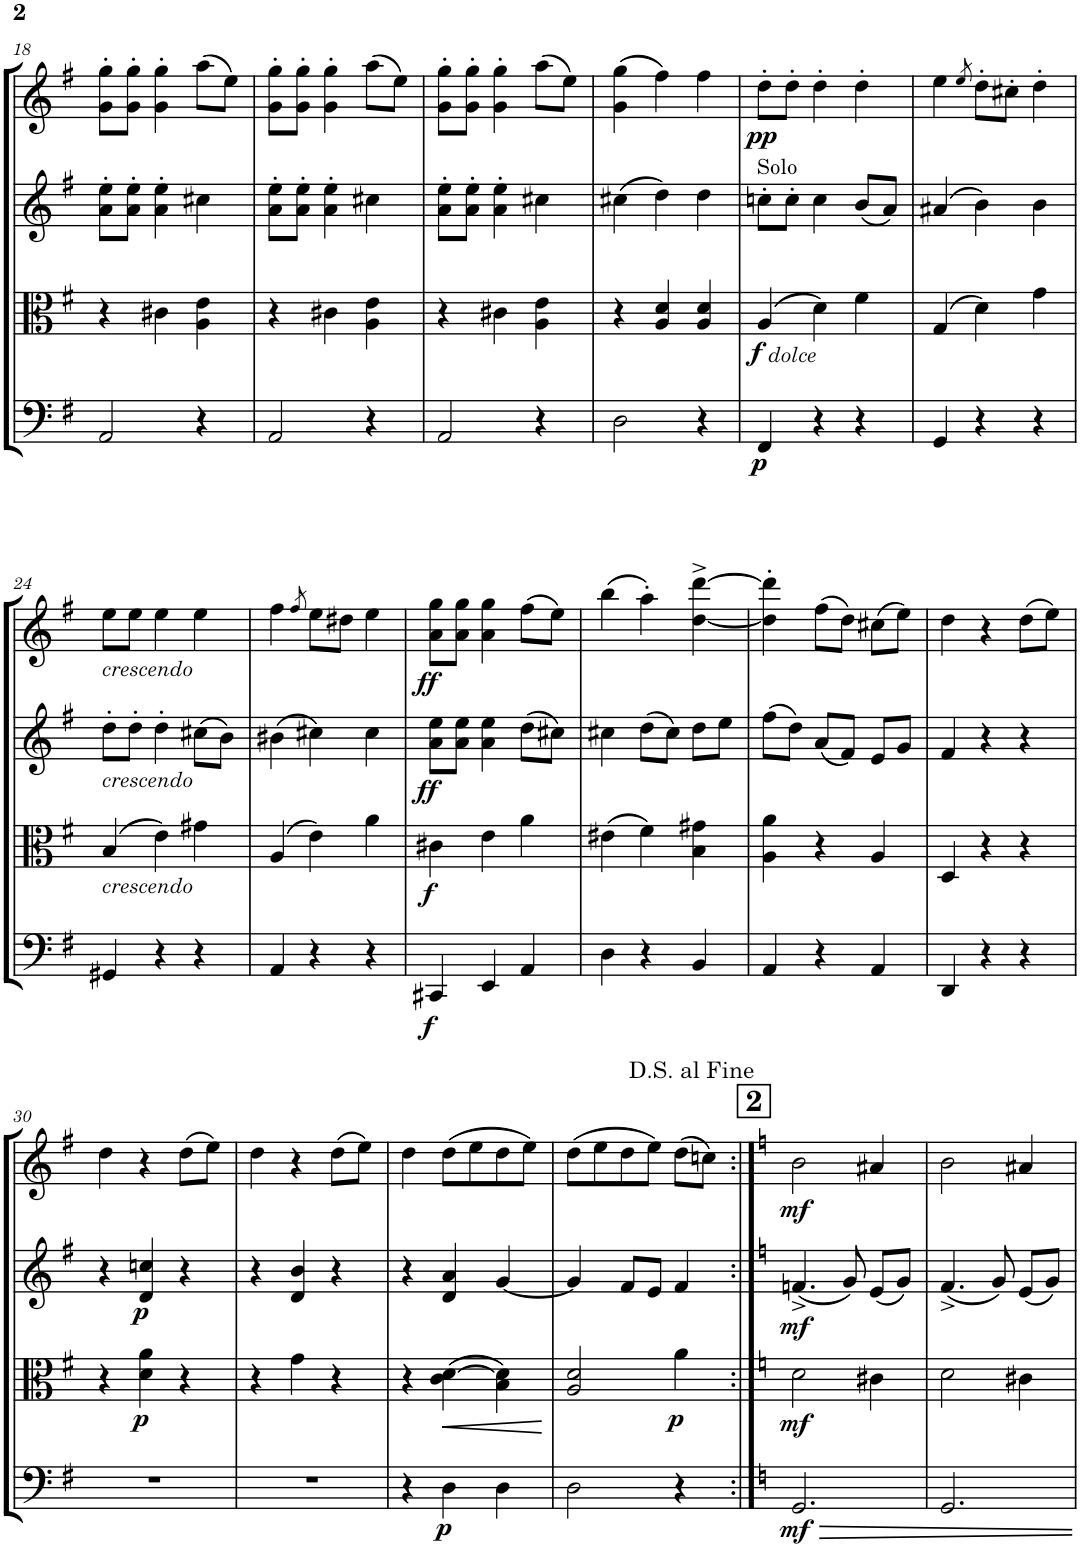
**kern	**dynam	**kern	**dynam	**kern	**dynam	**kern	**dynam
*part4	*part4	*part3	*part3	*part2	*part2	*part1	*part1
*staff4	*staff4	*staff3	*staff3	*staff2	*staff2	*staff1	*staff1
*I"Violoncello	*	*I"Viola	*	*I"Violin II	*	*I"Violin I	*
*I'Vc	*	*I'Vla	*	*I'Vln	*	*I'Vln	*
!!LO:PB:g=z
*clefF4	*	*clefC3	*	*clefG2	*	*clefG2	*
*k[f#]	*	*k[f#]	*	*k[f#]	*	*k[f#]	*
*M3/4	*	*M3/4	*	*M3/4	*	*M3/4	*
=18	=18	=18	=18	=18	=18	=18	=18
2AA/	.	4r	.	8a\' 8ee\'L	.	8g\' 8gg\'L	.
.	.	.	.	8a\' 8ee\'J	.	8g\' 8gg\'J	.
.	.	4c#X\	.	4a\' 4ee\'	.	4g\' 4gg\'	.
4r	.	4A\ 4e\	.	4cc#X\	.	(8aa\L	.
.	.	.	.	.	.	8ee\J)	.
=19	=19	=19	=19	=19	=19	=19	=19
2AA/	.	4r	.	8a\' 8ee\'L	.	8g\' 8gg\'L	.
.	.	.	.	8a\' 8ee\'J	.	8g\' 8gg\'J	.
.	.	4c#X\	.	4a\' 4ee\'	.	4g\' 4gg\'	.
4r	.	4A\ 4e\	.	4cc#X\	.	(8aa\L	.
.	.	.	.	.	.	8ee\J)	.
=20	=20	=20	=20	=20	=20	=20	=20
2AA/	.	4r	.	8a\' 8ee\'L	.	8g\' 8gg\'L	.
.	.	.	.	8a\' 8ee\'J	.	8g\' 8gg\'J	.
.	.	4c#X\	.	4a\' 4ee\'	.	4g\' 4gg\'	.
4r	.	4A\ 4e\	.	4cc#X\	.	(8aa\L	.
.	.	.	.	.	.	8ee\J)	.
=21	=21	=21	=21	=21	=21	=21	=21
2D\	.	4r	.	(4cc#X\	.	(4g\ 4gg\	.
.	.	4A/ 4d/	.	4dd\)	.	4ff#\)	.
4r	.	4A/ 4d/	.	4dd\	.	4ff#\	.
=22	=22	=22	=22	=22	=22	=22	=22
!	!	!	!	!LO:TX:a:t=Solo	!	!	!
!	!	!LO:TX:b:i:t=dolce	!	!	!	!	!
!	!LO:DY:b	!	!LO:DY:b	!	!	!	!LO:DY:b
4FF#/	p	(4A/	f	8ccn'\L	.	8dd'\L	pp
.	.	.	.	8cc'\J	.	8dd'\J	.
4r	.	4d\)	.	4cc\	.	4dd'\	.
4r	.	4f#\	.	(8b/L	.	4dd'\	.
.	.	.	.	8a/J)	.	.	.
=23	=23	=23	=23	=23	=23	=23	=23
4GG/	.	(4G/	.	(4a#X/	.	4ee\	.
.	.	.	.	.	.	8qee/	.
4r	.	4d\)	.	4b\)	.	8dd'\L	.
.	.	.	.	.	.	8cc#X'\J	.
4r	.	4g\	.	4b\	.	4dd'\	.
!!LO:LB:g=z
=24	=24	=24	=24	=24	=24	=24	=24
!	!	!	!	!	!	!LO:TX:b:i:t=crescendo	!
!	!	!	!	!LO:TX:b:i:t=crescendo	!	!	!
!	!	!LO:TX:b:i:t=crescendo	!	!	!	!	!
4GG#X/	.	(4B/	.	8dd'\L	.	8ee\L	.
.	.	.	.	8dd'\J	.	8ee\J	.
4r	.	4e\)	.	4dd'\	.	4ee\	.
4r	.	4g#X\	.	(8cc#X\L	.	4ee\	.
.	.	.	.	8b\J)	.	.	.
=25	=25	=25	=25	=25	=25	=25	=25
4AA/	.	(4A/	.	(4b#X\	.	4ff#\	.
.	.	.	.	.	.	8qff#/	.
4r	.	4e\)	.	4cc#X\)	.	8ee\L	.
.	.	.	.	.	.	8dd#X\J	.
4r	.	4a\	.	4cc#\	.	4ee\	.
=26	=26	=26	=26	=26	=26	=26	=26
!	!LO:DY:b	!	!LO:DY:b	!	!LO:DY:b	!	!LO:DY:b
4CC#X/	f	4c#X\	f	8a\ 8ee\L	ff	8a\ 8gg\L	ff
.	.	.	.	8a\ 8ee\J	.	8a\ 8gg\J	.
4EE/	.	4e\	.	4a\ 4ee\	.	4a\ 4gg\	.
4AA/	.	4a\	.	(8dd\L	.	(8ff#\L	.
.	.	.	.	8cc#X\J)	.	8ee\J)	.
=27	=27	=27	=27	=27	=27	=27	=27
4D\	.	(4e#X\	.	4cc#X\	.	(4bb\	.
4r	.	4f#\)	.	(8dd\L	.	4aa'\)	.
.	.	.	.	8cc#\J)	.	.	.
4BB/	.	4B\ 4g#X\	.	8dd\L	.	[4dd\^ [4ddd\^	.
.	.	.	.	8ee\J	.	.	.
=28	=28	=28	=28	=28	=28	=28	=28
4AA/	.	4A\ 4a\	.	(8ff#\L	.	4dd\]' 4ddd\]'	.
.	.	.	.	8dd\J)	.	.	.
4r	.	4r	.	(8a/L	.	(8ff#\L	.
.	.	.	.	8f#/J)	.	8dd\J)	.
4AA/	.	4A/	.	8e/L	.	(8cc#X\L	.
.	.	.	.	8g/J	.	8ee\J)	.
=29	=29	=29	=29	=29	=29	=29	=29
4DD/	.	4D/	.	4f#/	.	4dd\	.
4r	.	4r	.	4r	.	4r	.
4r	.	4r	.	4r	.	(8dd\L	.
.	.	.	.	.	.	8ee\J)	.
!!LO:LB:g=z
=30	=30	=30	=30	=30	=30	=30	=30
2.r	.	4r	.	4r	.	4dd\	.
!	!	!	!LO:DY:b	!	!LO:DY:b	!	!
.	.	4d\ 4a\	p	4d/ 4ccn/	p	4r	.
.	.	4r	.	4r	.	(8dd\L	.
.	.	.	.	.	.	8ee\J)	.
=31	=31	=31	=31	=31	=31	=31	=31
2.r	.	4r	.	4r	.	4dd\	.
.	.	4g\	.	4d/ 4b/	.	4r	.
.	.	4r	.	4r	.	(8dd\L	.
.	.	.	.	.	.	8ee\J)	.
=32	=32	=32	=32	=32	=32	=32	=32
4r	.	4r	.	4r	.	4dd\	.
!	!LO:DY:b	!	!LO:HP:b	!	!	!	!
4D\	p	(4c\ [4d\	<	4d/ 4a/	.	(8dd\L	.
.	.	.	.	.	.	8ee\	.
4D\	.	4B\ 4d\])	.	[4g/	.	8dd\	.
.	.	.	.	.	.	8ee\J)	.
.	.	.	[	.	.	.	.
=33	=33	=33	=33	=33	=33	=33	=33
2D\	.	2A/ 2d/	.	4g/]	.	(8dd\L	.
.	.	.	.	.	.	8ee\	.
.	.	.	.	8f#/L	.	8dd\	.
.	.	.	.	8e/J	.	8ee\J)	.
!	!	!	!LO:DY:b	!	!	!	!
4r	.	4a\	p	4f#/	.	(8dd\L	.
.	.	.	.	.	.	8ccn\J)	.
!!LO:REH:place=s1:a:B:cj:fs=14:t=2
=34:|!	=34:|!	=34:|!	=34:|!	=34:|!	=34:|!	=34:|!	=34:|!
*k[]	*	*k[]	*	*k[]	*	*k[]	*
!	!LO:DY:b	!	!LO:DY:b	!	!LO:DY:b	!	!LO:DY:b
2.GG/	mf	2d\	mf	(4.fn^/	mf	2b\	mf
.	.	.	.	8g/)	.	.	.
.	.	4c#X\	.	(8e/L	.	4a#X/	.
.	.	.	.	8g/J)	.	.	.
=35	=35	=35	=35	=35	=35	=35	=35
2.GG/	.	2d\	.	(4.f^/	.	2b\	.
.	.	.	.	8g/)	.	.	.
.	.	4c#X\	.	(8e/L	.	4a#X/	.
.	.	.	.	8g/J)	.	.	.
=	=	=	=	=	=	=	=
*-	*-	*-	*-	*-	*-	*-	*-
